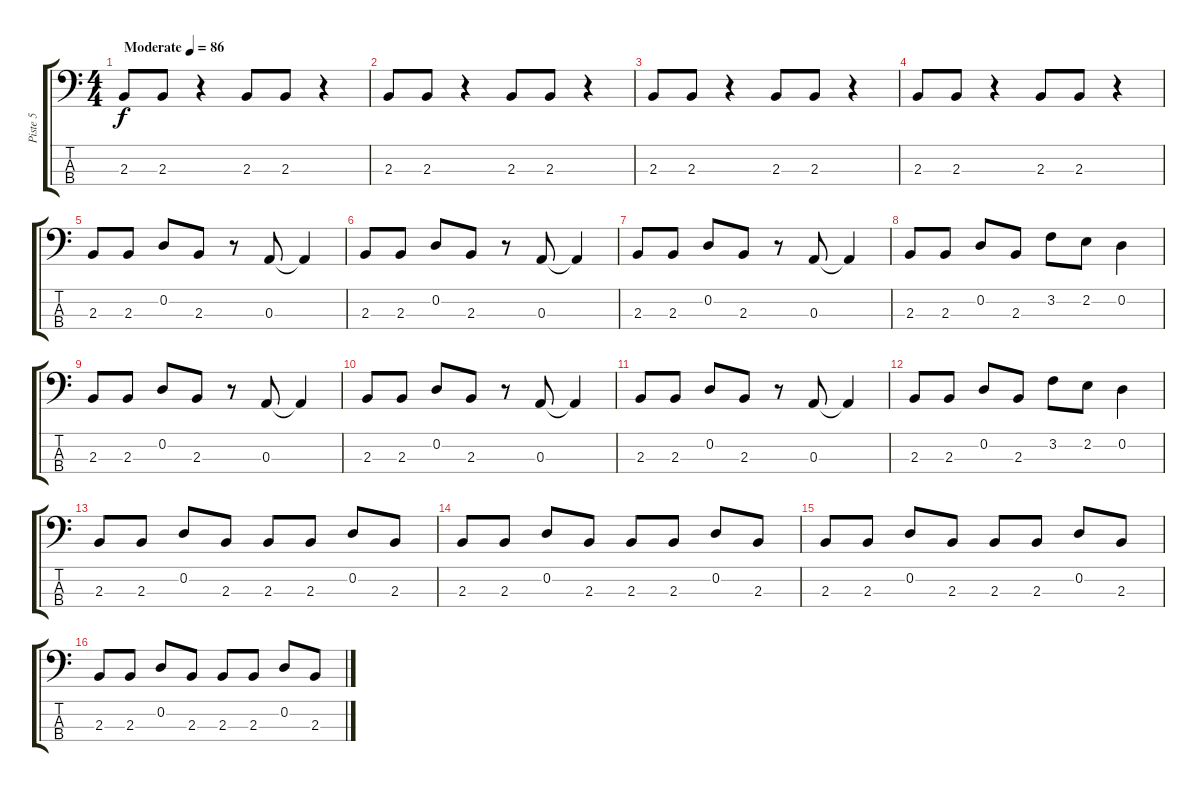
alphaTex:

\track ("Piste 5" "Piste 5") {instrument electricbasspick}
\staff {score tabs}
\tuning (G2 D2 A1 E1) {hide}
\ts (4 4)
\tempo (86 "Moderate")
\clef f4
\ks c
2.3.8{dy f instrument electricbasspick} 2.3.8 r.4 2.3.8 2.3.8 r.4 |
2.3.8 2.3.8 r.4 2.3.8 2.3.8 r.4 |
2.3.8 2.3.8 r.4 2.3.8 2.3.8 r.4 |
2.3.8 2.3.8 r.4 2.3.8 2.3.8 r.4 |
2.3.8 2.3.8 0.2.8 2.3.8 r.8 0.3.8 0.3{t}.4 |
2.3.8 2.3.8 0.2.8 2.3.8 r.8 0.3.8 0.3{t}.4 |
2.3.8 2.3.8 0.2.8 2.3.8 r.8 0.3.8 0.3{t}.4 |
2.3.8 2.3.8 0.2.8 2.3.8 3.2.8 2.2.8 0.2.4 |
2.3.8 2.3.8 0.2.8 2.3.8 r.8 0.3.8 0.3{t}.4 |
2.3.8 2.3.8 0.2.8 2.3.8 r.8 0.3.8 0.3{t}.4 |
2.3.8 2.3.8 0.2.8 2.3.8 r.8 0.3.8 0.3{t}.4 |
2.3.8 2.3.8 0.2.8 2.3.8 3.2.8 2.2.8 0.2.4 |
2.3.8 2.3.8 0.2.8 2.3.8 2.3.8 2.3.8 0.2.8 2.3.8 |
2.3.8 2.3.8 0.2.8 2.3.8 2.3.8 2.3.8 0.2.8 2.3.8 |
2.3.8 2.3.8 0.2.8 2.3.8 2.3.8 2.3.8 0.2.8 2.3.8 |
2.3.8 2.3.8 0.2.8 2.3.8 2.3.8 2.3.8 0.2.8 2.3.8
